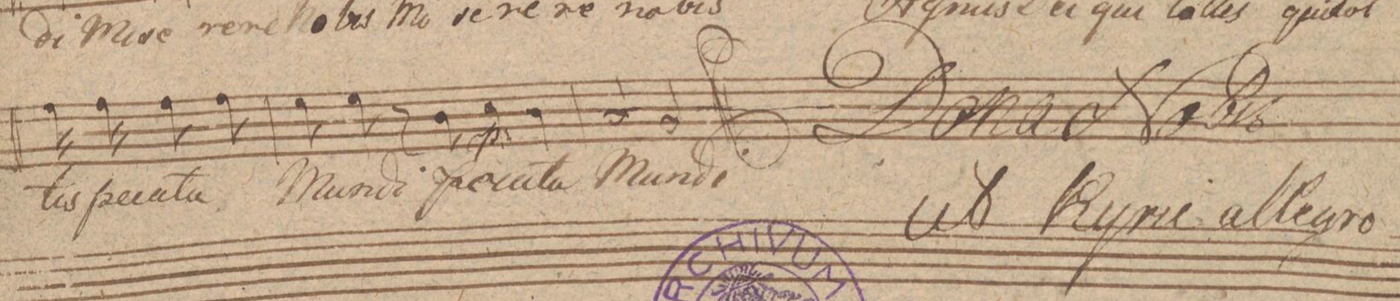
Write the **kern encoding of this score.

**kern	**text	**dynam
*I"Basso.	*	*
*clefF4	*	*
*k[f#c#g#d#]	*	*
*met(c)	*	*
*M4/4	*	*
16A\	-lis	.
16A\	pec-	.
8A\	-ca-	.
8A\	-ta	.
=13	=13	=13
8G#\	Mun-	.
8G#\	-di	.
8r	.	.
8D#\	pe-	.
4E\	-ca-	p
4D#\	-ta	.
=14	=14	=14
2C#/	Mun-	.
2BB/	-di	.
==	==	==
*-	*-	*-
